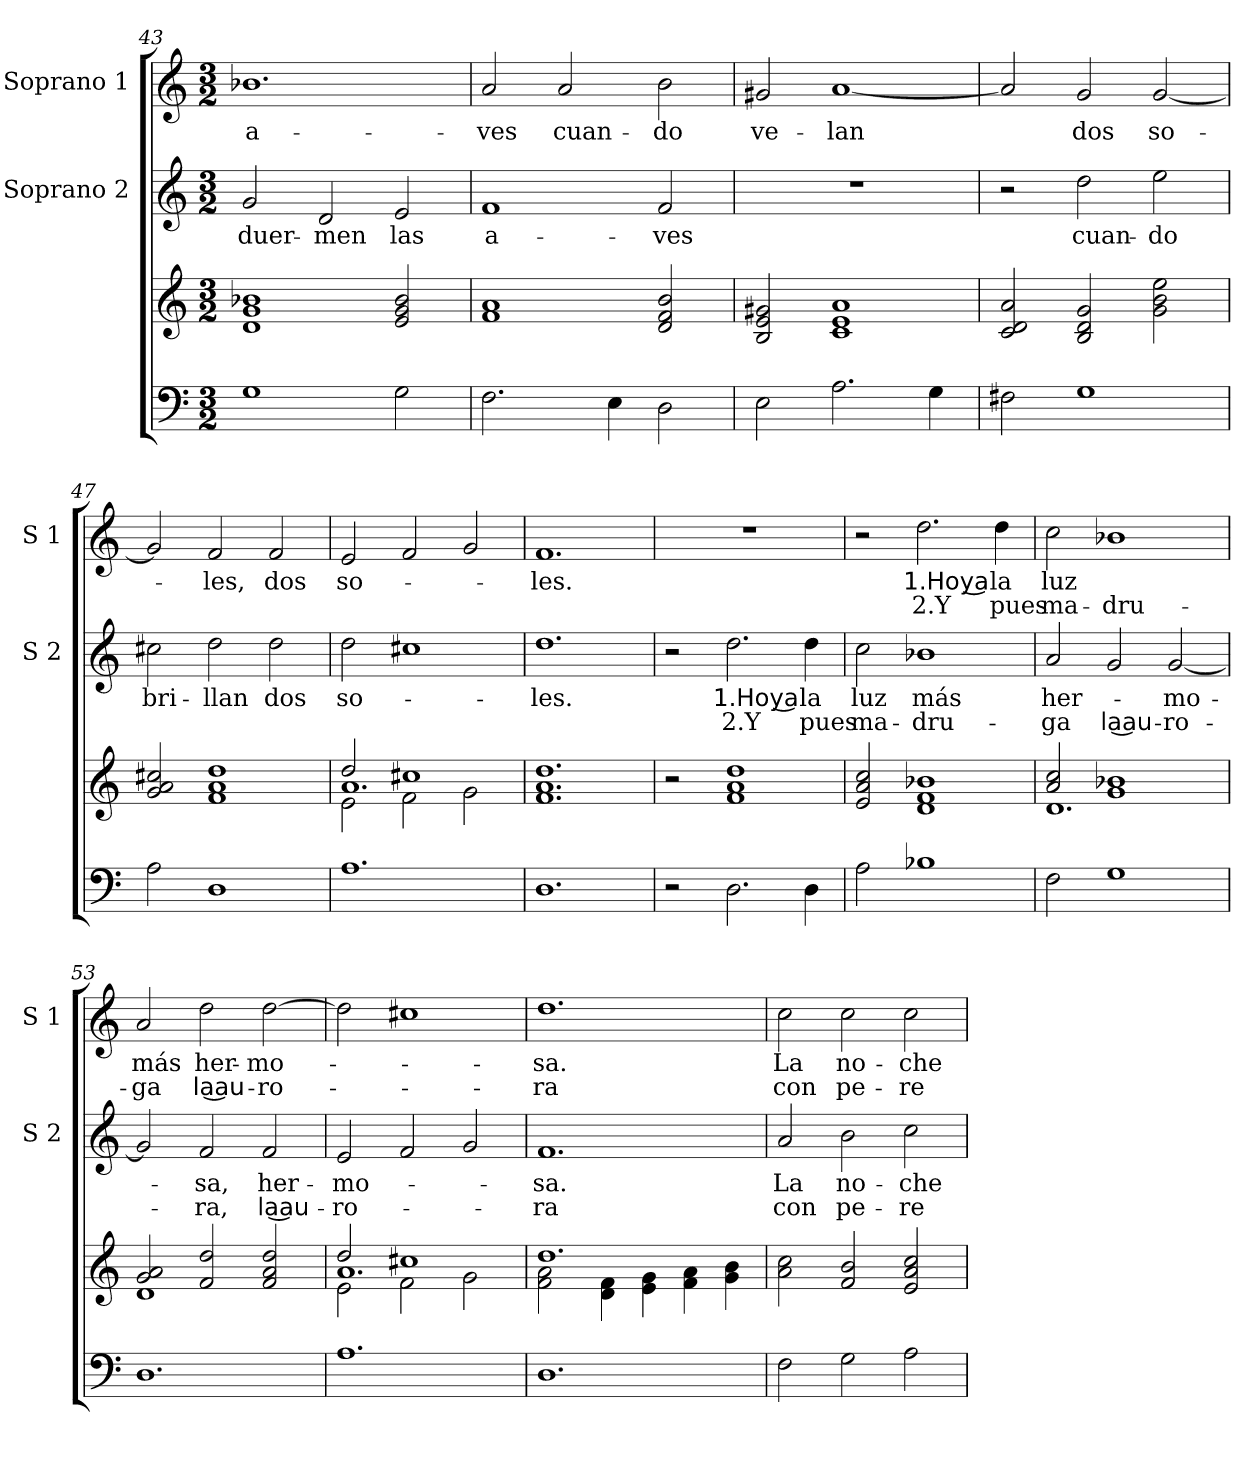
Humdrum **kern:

**kern	**kern	**kern	**text	**text	**kern	**text	**text
*part3	*part3	*part2	*part2	*part2	*part1	*part1	*part1
*staff4	*staff3	*staff2	*staff2	*staff2	*staff1	*staff1	*staff1
*	*	*I"Soprano 2	*	*	*I"Soprano 1	*	*
*	*	*I'S 2	*	*	*I'S 1	*	*
*clefF4	*clefG2	*clefG2	*	*	*clefG2	*	*
*k[]	*k[]	*k[]	*	*	*k[]	*	*
*C:	*C:	*C:	*	*	*C:	*	*
*M3/2	*M3/2	*M3/2	*	*	*M3/2	*	*
=43	=43	=43	=43	=43	=43	=43	=43
!	!	!	!LO:LY:b	!	!	!LO:LY:b	!
1G	1d 1g 1b-X	2g/	duer-	.	1.b-X	a-	.
!	!	!	!LO:LY:b	!	!	!	!
.	.	2d/	-men	.	.	.	.
!	!	!	!LO:LY:b	!	!	!	!
2G\	2e/ 2g/ 2b-/	2e/	las	.	.	.	.
!!LO:PB:g=z
=44	=44	=44	=44	=44	=44	=44	=44
!	!	!	!LO:LY:b	!	!	!LO:LY:b	!
2.F\	1f 1a	1f	a-	.	2a/	-ves	.
!	!	!	!	!	!	!LO:LY:b	!
.	.	.	.	.	2a/	cuan-	.
4E\	.	.	.	.	.	.	.
!	!	!	!LO:LY:b	!	!	!LO:LY:b	!
2D\	2d/ 2f/ 2b/	2f/	-ves	.	2b\	-do	.
=45	=45	=45	=45	=45	=45	=45	=45
!	!	!	!	!	!	!LO:LY:b	!
2E\	2B/ 2e/ 2g#X/	1.r	.	.	2g#X/	ve-	.
!	!	!	!	!	!	!LO:LY:b	!
2.A\	1c 1e 1a	.	.	.	[1a	-lan	.
4G\	.	.	.	.	.	.	.
=46	=46	=46	=46	=46	=46	=46	=46
2F#X\	2c/ 2d/ 2a/	2r	.	.	2a/]	.	.
!	!	!	!LO:LY:b	!	!	!LO:LY:b	!
1G	2B/ 2d/ 2g/	2dd\	cuan-	.	2g/	dos	.
!	!	!	!LO:LY:b	!	!	!LO:LY:b	!
.	2g\ 2b\ 2ee\	2ee\	-do	.	[2g/	so-	.
=47	=47	=47	=47	=47	=47	=47	=47
!	!	!	!LO:LY:b	!	!	!	!
2A\	2g/ 2a/ 2cc#X/	2cc#X\	bri-	.	2g/]	.	.
!	!	!	!LO:LY:b	!	!	!LO:LY:b	!
1D	1f 1a 1dd	2dd\	-llan	.	2f/	-les,	.
!	!	!	!LO:LY:b	!	!	!LO:LY:b	!
.	.	2dd\	dos	.	2f/	dos	.
=48	=48	=48	=48	=48	=48	=48	=48
*	*^	*	*	*	*	*	*
*	*	*^	*	*	*	*	*	*
!	!	!	!	!	!LO:LY:b	!	!	!LO:LY:b	!
1.A	2dd/	1.a	2e\	2dd\	so-	.	2e/	so-	.
.	1cc#X	.	2f\	1cc#X	.	.	2f/	.	.
.	.	.	2g\	.	.	.	2g/	.	.
!!LO:LB:g=z
=49	=49	=49	=49	=49	=49	=49	=49	=49	=49
!	!	!	!	!	!LO:LY:b	!	!	!LO:LY:b	!
*	*v	*v	*v	*	*	*	*	*	*
1.D	1.f 1.a 1.dd	1.dd	-les.	.	1.f	-les.	.
=50	=50	=50	=50	=50	=50	=50	=50
2r	2r	2r	.	.	1.r	.	.
!	!	!	!LO:LY:b	!LO:LY:b	!	!	!
2.D\	1f 1a 1dd	2.dd\	1.Hoy͜a	2.Y	.	.	.
!	!	!	!LO:LY:b	!LO:LY:b	!	!	!
4D\	.	4dd\	la	pues	.	.	.
=51	=51	=51	=51	=51	=51	=51	=51
!	!	!	!LO:LY:b	!LO:LY:b	!	!	!
2A\	2e/ 2a/ 2cc/	2cc\	luz	ma-	2r	.	.
!	!	!	!LO:LY:b	!LO:LY:b	!	!LO:LY:b	!LO:LY:b
1B-X	1d 1f 1b-X	1b-X	más	-dru-	2.dd\	1.Hoy͜a	2.Y
!	!	!	!	!	!	!LO:LY:b	!LO:LY:b
.	.	.	.	.	4dd\	la	pues
=52	=52	=52	=52	=52	=52	=52	=52
*	*^	*	*	*	*	*	*
!	!	!	!	!LO:LY:b	!LO:LY:b	!	!LO:LY:b	!LO:LY:b
2F\	2a/ 2cc/	1.d	2a/	her-	-ga	2cc\	luz	ma-
!	!	!	!	!	!LO:LY:b	!	!	!LO:LY:b
1G	1g 1b-X	.	2g/	.	la͜au-	1b-X	.	-dru-
!	!	!	!	!LO:LY:b	!LO:LY:b	!	!	!
.	.	.	[2g/	-mo-	-ro-	.	.	.
=53	=53	=53	=53	=53	=53	=53	=53	=53
!	!	!	!	!	!	!	!LO:LY:b	!LO:LY:b
1.D	2g/ 2a/	1d	2g/]	.	.	2a/	más	-ga
!	!	!	!	!LO:LY:b	!LO:LY:b	!	!LO:LY:b	!LO:LY:b
.	2f/ 2dd/	.	2f/	-sa,	-ra,	2dd\	her-	la͜au-
!	!	!	!	!LO:LY:b	!LO:LY:b	!	!LO:LY:b	!LO:LY:b
.	2f/ 2a/ 2dd/	2ryy	2f/	her-	la͜au-	[2dd\	-mo-	-ro-
!!LO:LB:g=z
=54	=54	=54	=54	=54	=54	=54	=54	=54
*	*	*^	*	*	*	*	*	*
!	!	!	!	!	!LO:LY:b	!LO:LY:b	!	!	!
1.A	2dd/	2e\	1.a	2e/	-mo-	-ro-	2dd\]	.	.
.	1cc#X	2f\	.	2f/	.	.	1cc#X	.	.
.	.	2g\	.	2g/	.	.	.	.	.
*	*	*v	*v	*	*	*	*	*	*
=55	=55	=55	=55	=55	=55	=55	=55	=55
!	!	!	!	!LO:LY:b	!LO:LY:b	!	!LO:LY:b	!LO:LY:b
1.D	1.dd	2f\ 2a\	1.f	-sa.	-ra	1.dd	-sa.	-ra
.	.	4d\ 4f\	.	.	.	.	.	.
.	.	4e\ 4g\	.	.	.	.	.	.
.	.	4f\ 4a\	.	.	.	.	.	.
.	.	4g\ 4b\	.	.	.	.	.	.
=56	=56	=56	=56	=56	=56	=56	=56	=56
!	!	!	!	!LO:LY:b	!LO:LY:b	!	!LO:LY:b	!LO:LY:b
*	*v	*v	*	*	*	*	*	*
2F\	2a\ 2cc\	2a/	La	con	2cc\	La	con
!	!	!	!LO:LY:b	!LO:LY:b	!	!LO:LY:b	!LO:LY:b
2G\	2f/ 2b/	2b\	no-	pe-	2cc\	no-	pe-
!	!	!	!LO:LY:b	!LO:LY:b	!	!LO:LY:b	!LO:LY:b
2A\	2e/ 2a/ 2cc/	2cc\	-che	-re-	2cc\	-che	-re-
=	=	=	=	=	=	=	=
*-	*-	*-	*-	*-	*-	*-	*-
